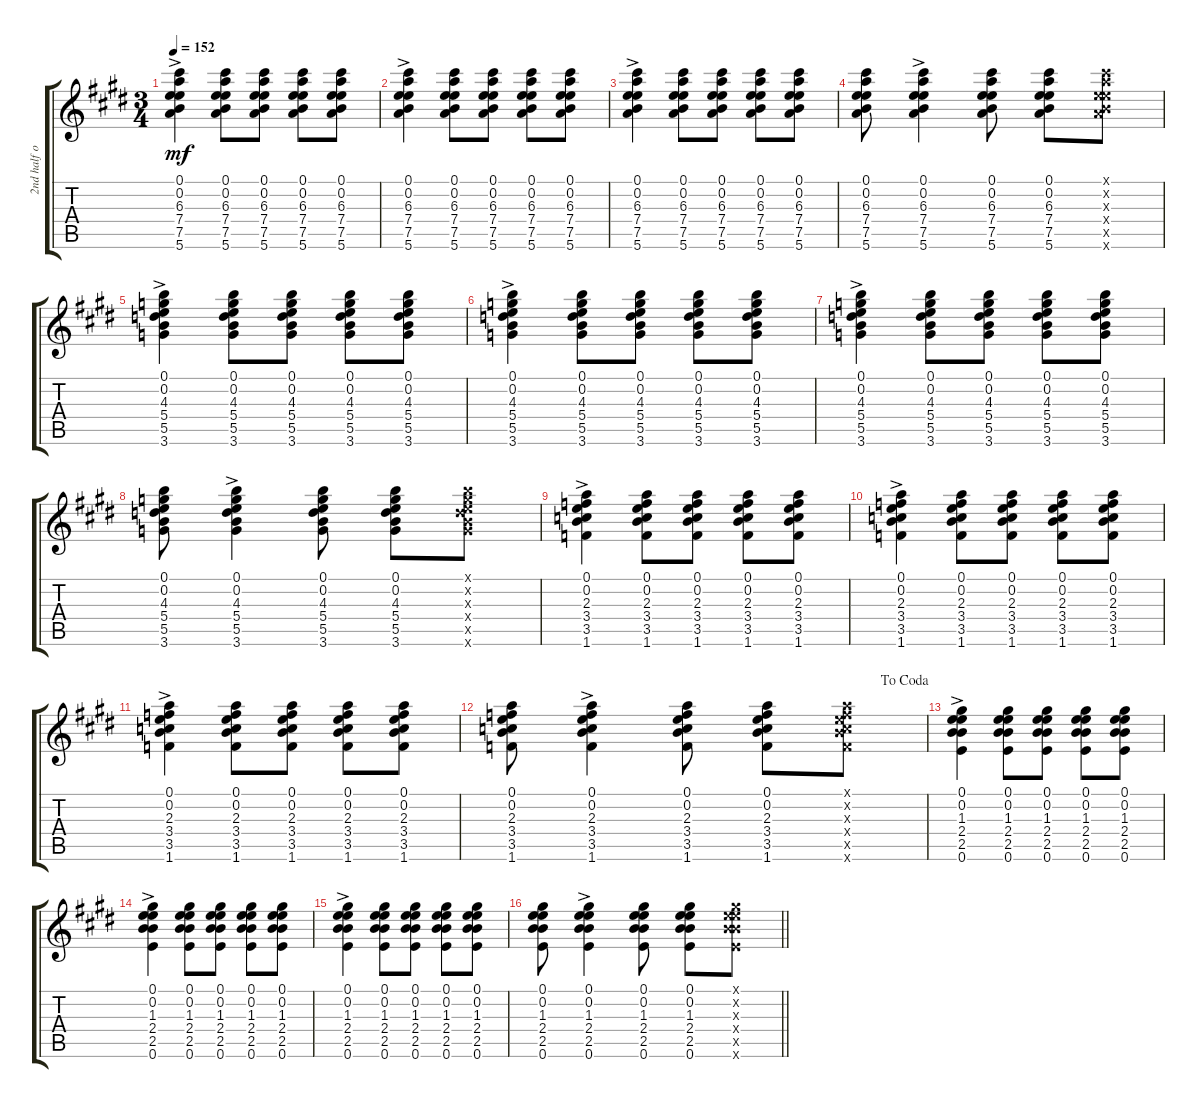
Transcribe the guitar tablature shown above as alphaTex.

\track ("2nd half of 12 string" "2nd half o") {instrument acousticguitarnylon}
\staff {score tabs}
\tuning (E4 B3 G4 D4 A3 E3) {hide}
\ts (3 4)
\tempo 152
\clef g2
\ks c#minor
(0.1{ac} 0.2{ac} 6.3{ac} 7.4{ac} 7.5{ac} 5.6{ac}).4{dy mf} (0.1 0.2 6.3 7.4 7.5 5.6).8 (0.1 0.2 6.3 7.4 7.5 5.6).8 (0.1 0.2 6.3 7.4 7.5 5.6).8 (0.1 0.2 6.3 7.4 7.5 5.6).8 |
(0.1{ac} 0.2{ac} 6.3{ac} 7.4{ac} 7.5{ac} 5.6{ac}).4 (0.1 0.2 6.3 7.4 7.5 5.6).8 (0.1 0.2 6.3 7.4 7.5 5.6).8 (0.1 0.2 6.3 7.4 7.5 5.6).8 (0.1 0.2 6.3 7.4 7.5 5.6).8 |
\ks e
(0.1{ac} 0.2{ac} 6.3{ac} 7.4{ac} 7.5{ac} 5.6{ac}).4 (0.1 0.2 6.3 7.4 7.5 5.6).8 (0.1 0.2 6.3 7.4 7.5 5.6).8 (0.1 0.2 6.3 7.4 7.5 5.6).8 (0.1 0.2 6.3 7.4 7.5 5.6).8 |
\ks c#minor
(0.1 0.2 6.3 7.4 7.5 5.6).8 (0.1{ac} 0.2{ac} 6.3{ac} 7.4{ac} 7.5{ac} 5.6{ac}).4 (0.1 0.2 6.3 7.4 7.5 5.6).8 (0.1 0.2 6.3 7.4 7.5 5.6).8 (0.1{x} 0.2{x} 6.3{x} 7.4{x} 7.5{x} 5.6{x}).8 |
(0.1{ac} 0.2{ac} 4.3{ac} 5.4{ac} 5.5{ac} 3.6{ac}).4 (0.1 0.2 4.3 5.4 5.5 3.6).8 (0.1 0.2 4.3 5.4 5.5 3.6).8 (0.1 0.2 4.3 5.4 5.5 3.6).8 (0.1 0.2 4.3 5.4 5.5 3.6).8 |
(0.1{ac} 0.2{ac} 4.3{ac} 5.4{ac} 5.5{ac} 3.6{ac}).4 (0.1 0.2 4.3 5.4 5.5 3.6).8 (0.1 0.2 4.3 5.4 5.5 3.6).8 (0.1 0.2 4.3 5.4 5.5 3.6).8 (0.1 0.2 4.3 5.4 5.5 3.6).8 |
(0.1{ac} 0.2{ac} 4.3{ac} 5.4{ac} 5.5{ac} 3.6{ac}).4 (0.1 0.2 4.3 5.4 5.5 3.6).8 (0.1 0.2 4.3 5.4 5.5 3.6).8 (0.1 0.2 4.3 5.4 5.5 3.6).8 (0.1 0.2 4.3 5.4 5.5 3.6).8 |
(0.1 0.2 4.3 5.4 5.5 3.6).8 (0.1{ac} 0.2{ac} 4.3{ac} 5.4{ac} 5.5{ac} 3.6{ac}).4 (0.1 0.2 4.3 5.4 5.5 3.6).8 (0.1 0.2 4.3 5.4 5.5 3.6).8 (0.1{x} 0.2{x} 4.3{x} 5.4{x} 5.5{x} 3.6{x}).8 |
\ks e
(0.1{ac} 0.2{ac} 2.3{ac} 3.4{ac} 3.5{ac} 1.6{ac}).4 (0.1 0.2 2.3 3.4 3.5 1.6).8 (0.1 0.2 2.3 3.4 3.5 1.6).8 (0.1 0.2 2.3 3.4 3.5 1.6).8 (0.1 0.2 2.3 3.4 3.5 1.6).8 |
\ks c#minor
(0.1{ac} 0.2{ac} 2.3{ac} 3.4{ac} 3.5{ac} 1.6{ac}).4 (0.1 0.2 2.3 3.4 3.5 1.6).8 (0.1 0.2 2.3 3.4 3.5 1.6).8 (0.1 0.2 2.3 3.4 3.5 1.6).8 (0.1 0.2 2.3 3.4 3.5 1.6).8 |
(0.1{ac} 0.2{ac} 2.3{ac} 3.4{ac} 3.5{ac} 1.6{ac}).4 (0.1 0.2 2.3 3.4 3.5 1.6).8 (0.1 0.2 2.3 3.4 3.5 1.6).8 (0.1 0.2 2.3 3.4 3.5 1.6).8 (0.1 0.2 2.3 3.4 3.5 1.6).8 |
\jump dacoda
(0.1 0.2 2.3 3.4 3.5 1.6).8 (0.1{ac} 0.2{ac} 2.3{ac} 3.4{ac} 3.5{ac} 1.6{ac}).4 (0.1 0.2 2.3 3.4 3.5 1.6).8 (0.1 0.2 2.3 3.4 3.5 1.6).8 (0.1{x} 0.2{x} 2.3{x} 3.4{x} 3.5{x} 1.6{x}).8 |
(0.1{ac} 0.2{ac} 1.3{ac} 2.4{ac} 2.5{ac} 0.6{ac}).4 (0.1 0.2 1.3 2.4 2.5 0.6).8 (0.1 0.2 1.3 2.4 2.5 0.6).8 (0.1 0.2 1.3 2.4 2.5 0.6).8 (0.1 0.2 1.3 2.4 2.5 0.6).8 |
(0.1{ac} 0.2{ac} 1.3{ac} 2.4{ac} 2.5{ac} 0.6{ac}).4 (0.1 0.2 1.3 2.4 2.5 0.6).8 (0.1 0.2 1.3 2.4 2.5 0.6).8 (0.1 0.2 1.3 2.4 2.5 0.6).8 (0.1 0.2 1.3 2.4 2.5 0.6).8 |
\ks e
(0.1{ac} 0.2{ac} 1.3{ac} 2.4{ac} 2.5{ac} 0.6{ac}).4 (0.1 0.2 1.3 2.4 2.5 0.6).8 (0.1 0.2 1.3 2.4 2.5 0.6).8 (0.1 0.2 1.3 2.4 2.5 0.6).8 (0.1 0.2 1.3 2.4 2.5 0.6).8 |
\barLineRight lightlight
\ks c#minor
(0.1 0.2 1.3 2.4 2.5 0.6).8 (0.1{ac} 0.2{ac} 1.3{ac} 2.4{ac} 2.5{ac} 0.6{ac}).4 (0.1 0.2 1.3 2.4 2.5 0.6).8 (0.1 0.2 1.3 2.4 2.5 0.6).8 (0.1{x} 0.2{x} 1.3{x} 2.4{x} 2.5{x} 0.6{x}).8
